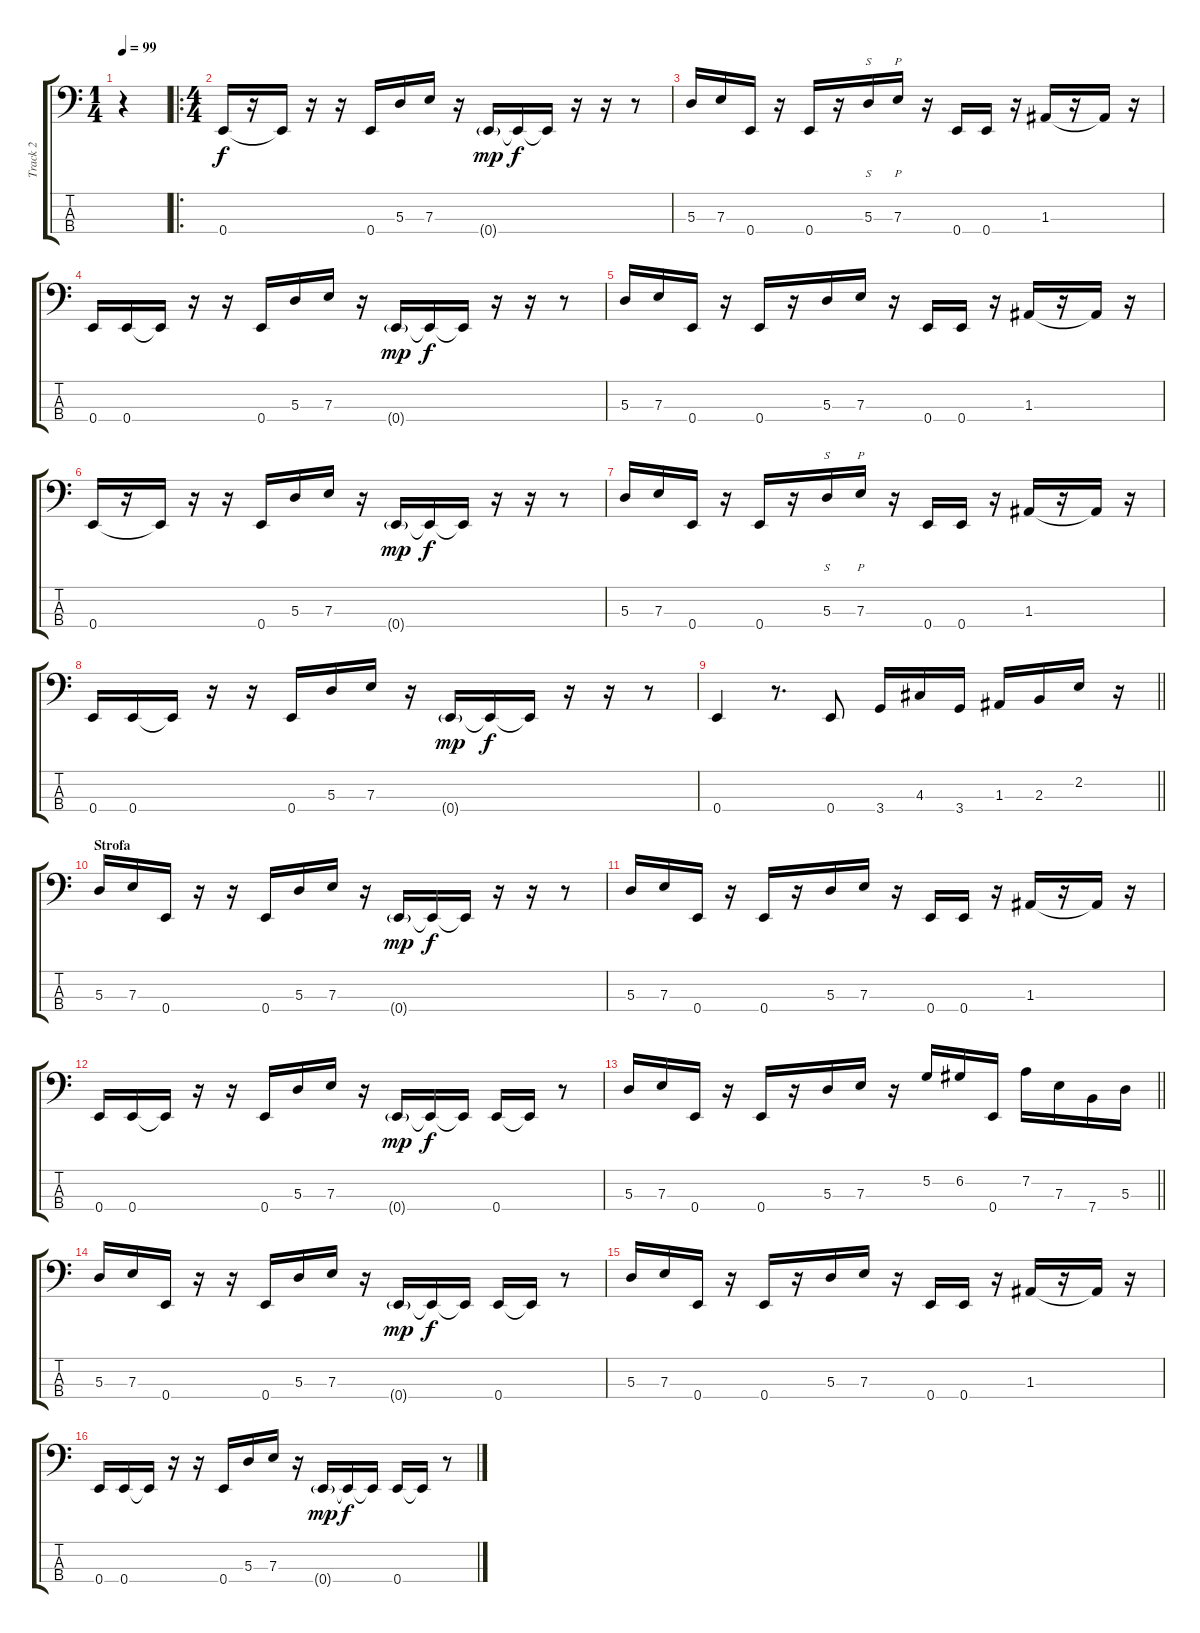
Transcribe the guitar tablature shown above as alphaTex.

\track ("Track 2" "Track 2") {instrument electricbasspick}
\staff {score tabs}
\tuning (G2 D2 A1 E1) {hide}
\ts (1 4)
\tempo 99
\clef f4
\ks c
r.4{dy f instrument electricbasspick} |
\ro
\ts (4 4)
0.4.16{instrument slapbass1} r.16 0.4{t}.16 r.16 r.16 0.4.16 5.3.16 7.3.16 r.16 0.4{g}.16{dy mp} 0.4{t}.16{dy f} 0.4{t}.16 r.16 r.16 r.8 |
5.3.16{instrument slapbass1} 7.3.16 0.4.16 r.16 0.4.16 r.16 5.3.16{s} 7.3.16{p} r.16 0.4.16 0.4.16 r.16 1.3.16 r.16 1.3{t}.16 r.16 |
0.4.16{instrument slapbass1} 0.4.16 0.4{t}.16 r.16 r.16 0.4.16 5.3.16 7.3.16 r.16 0.4{g}.16{dy mp} 0.4{t}.16{dy f} 0.4{t}.16 r.16 r.16 r.8 |
5.3.16{instrument slapbass1} 7.3.16 0.4.16 r.16 0.4.16 r.16 5.3.16 7.3.16 r.16 0.4.16 0.4.16 r.16 1.3.16 r.16 1.3{t}.16 r.16 |
0.4.16{instrument slapbass1} r.16 0.4{t}.16 r.16 r.16 0.4.16 5.3.16 7.3.16 r.16 0.4{g}.16{dy mp} 0.4{t}.16{dy f} 0.4{t}.16 r.16 r.16 r.8 |
5.3.16{instrument slapbass1} 7.3.16 0.4.16 r.16 0.4.16 r.16 5.3.16{s} 7.3.16{p} r.16 0.4.16 0.4.16 r.16 1.3.16 r.16 1.3{t}.16 r.16 |
0.4.16{instrument slapbass1} 0.4.16 0.4{t}.16 r.16 r.16 0.4.16 5.3.16 7.3.16 r.16 0.4{g}.16{dy mp} 0.4{t}.16{dy f} 0.4{t}.16 r.16 r.16 r.8 |
\barLineRight lightlight
0.4.4{instrument electricbassfinger} r.8{d} 0.4.8 3.4.16 4.3.16 3.4.16 1.3.16 2.3.16 2.2.16 r.16 |
\section ("" "Strofa")
5.3.16{instrument slapbass1} 7.3.16 0.4.16 r.16 r.16 0.4.16 5.3.16 7.3.16 r.16 0.4{g}.16{dy mp} 0.4{t}.16{dy f} 0.4{t}.16 r.16 r.16 r.8 |
5.3.16{instrument slapbass1} 7.3.16 0.4.16 r.16 0.4.16 r.16 5.3.16 7.3.16 r.16 0.4.16 0.4.16 r.16 1.3.16 r.16 1.3{t}.16 r.16 |
0.4.16{instrument slapbass1} 0.4.16 0.4{t}.16 r.16 r.16 0.4.16 5.3.16 7.3.16 r.16 0.4{g}.16{dy mp} 0.4{t}.16{dy f} 0.4{t}.16 0.4.16 0.4{t}.16 r.8 |
\barLineRight lightlight
5.3.16{instrument slapbass1} 7.3.16 0.4.16 r.16 0.4.16 r.16 5.3.16 7.3.16 r.16 5.2.16 6.2.16 0.4.16 7.2.16 7.3.16 7.4.16 5.3.16 |
5.3.16{instrument slapbass1} 7.3.16 0.4.16 r.16 r.16 0.4.16 5.3.16 7.3.16 r.16 0.4{g}.16{dy mp} 0.4{t}.16{dy f} 0.4{t}.16 0.4.16 0.4{t}.16 r.8 |
5.3.16{instrument slapbass1} 7.3.16 0.4.16 r.16 0.4.16 r.16 5.3.16 7.3.16 r.16 0.4.16 0.4.16 r.16 1.3.16 r.16 1.3{t}.16 r.16 |
0.4.16{instrument slapbass1} 0.4.16 0.4{t}.16 r.16 r.16 0.4.16 5.3.16 7.3.16 r.16 0.4{g}.16{dy mp} 0.4{t}.16{dy f} 0.4{t}.16 0.4.16 0.4{t}.16 r.8
